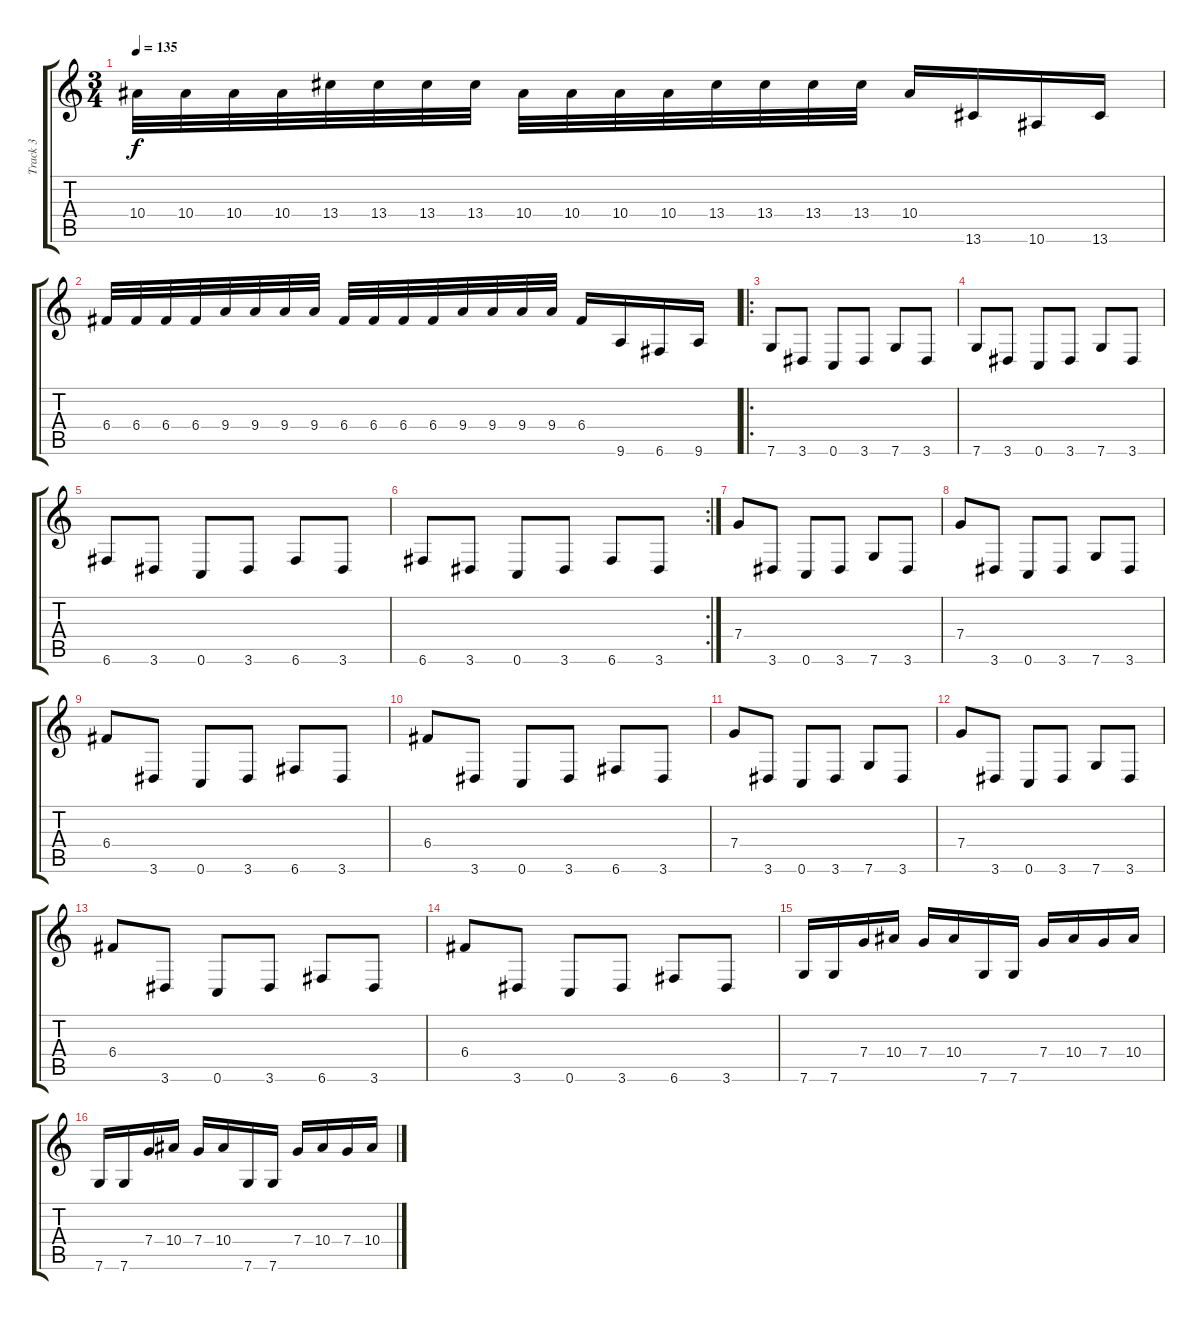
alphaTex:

\track ("Track 3" "Track 3") {instrument distortionguitar}
\staff {score tabs}
\tuning (D4 A3 F3 C3 G2 C2) {hide}
\ts (3 4)
\tempo 135
\clef g2
\ks c
10.4.32{dy f} 10.4.32 10.4.32 10.4.32 13.4.32 13.4.32 13.4.32 13.4.32 10.4.32 10.4.32 10.4.32 10.4.32 13.4.32 13.4.32 13.4.32 13.4.32 10.4.16 13.6.16 10.6.16 13.6.16 |
6.4.32 6.4.32 6.4.32 6.4.32 9.4.32 9.4.32 9.4.32 9.4.32 6.4.32 6.4.32 6.4.32 6.4.32 9.4.32 9.4.32 9.4.32 9.4.32 6.4.16 9.6.16 6.6.16 9.6.16 |
\ro
7.6.8 3.6.8 0.6.8 3.6.8 7.6.8 3.6.8 |
7.6.8 3.6.8 0.6.8 3.6.8 7.6.8 3.6.8 |
6.6.8 3.6.8 0.6.8 3.6.8 6.6.8 3.6.8 |
\rc 2
6.6.8 3.6.8 0.6.8 3.6.8 6.6.8 3.6.8 |
7.4.8 3.6.8 0.6.8 3.6.8 7.6.8 3.6.8 |
7.4.8 3.6.8 0.6.8 3.6.8 7.6.8 3.6.8 |
6.4.8 3.6.8 0.6.8 3.6.8 6.6.8 3.6.8 |
6.4.8 3.6.8 0.6.8 3.6.8 6.6.8 3.6.8 |
7.4.8 3.6.8 0.6.8 3.6.8 7.6.8 3.6.8 |
7.4.8 3.6.8 0.6.8 3.6.8 7.6.8 3.6.8 |
6.4.8 3.6.8 0.6.8 3.6.8 6.6.8 3.6.8 |
6.4.8 3.6.8 0.6.8 3.6.8 6.6.8 3.6.8 |
7.6.16 7.6.16 7.4.16 10.4.16 7.4.16 10.4.16 7.6.16 7.6.16 7.4.16 10.4.16 7.4.16 10.4.16 |
7.6.16 7.6.16 7.4.16 10.4.16 7.4.16 10.4.16 7.6.16 7.6.16 7.4.16 10.4.16 7.4.16 10.4.16
